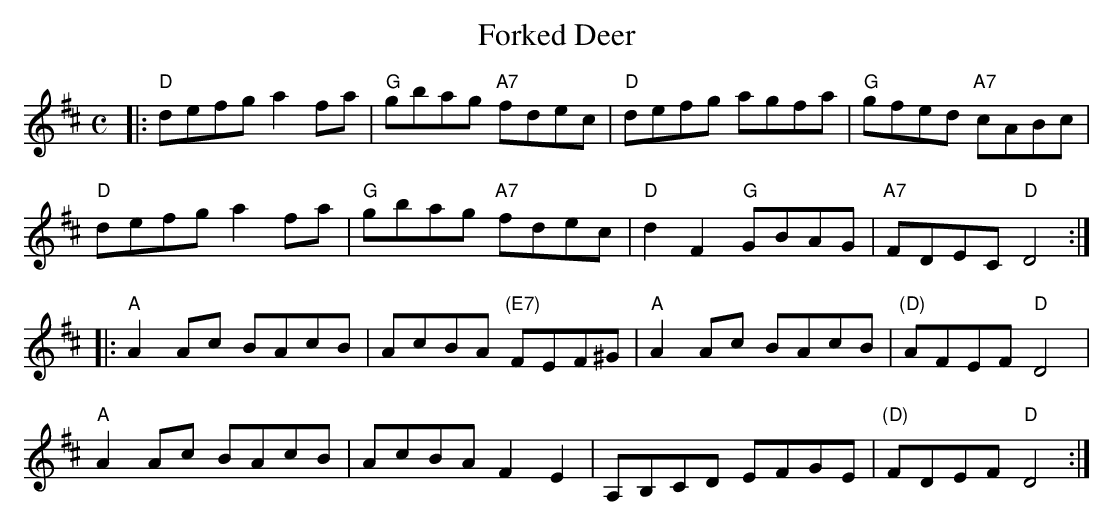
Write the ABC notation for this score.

X:1
T: Forked Deer
M: C
L: 1/8
K:D
|:\
"D"defg a2fa | "G"gbag "A7"fdec | "D"defg agfa | "G"gfed "A7"cABc |
"D"defg a2fa | "G"gbag "A7"fdec | "D"d2F2 "G"GBAG | "A7"FDEC "D"D4 :|
|:\
"A"A2Ac BAcB | AcBA "(E7)"FEF^G | "A"A2Ac BAcB | "(D)"AFEF "D"D4 |
"A"A2Ac BAcB | AcBA F2E2 | A,B,CD EFGE | "(D)"FDEF "D"D4 :|
